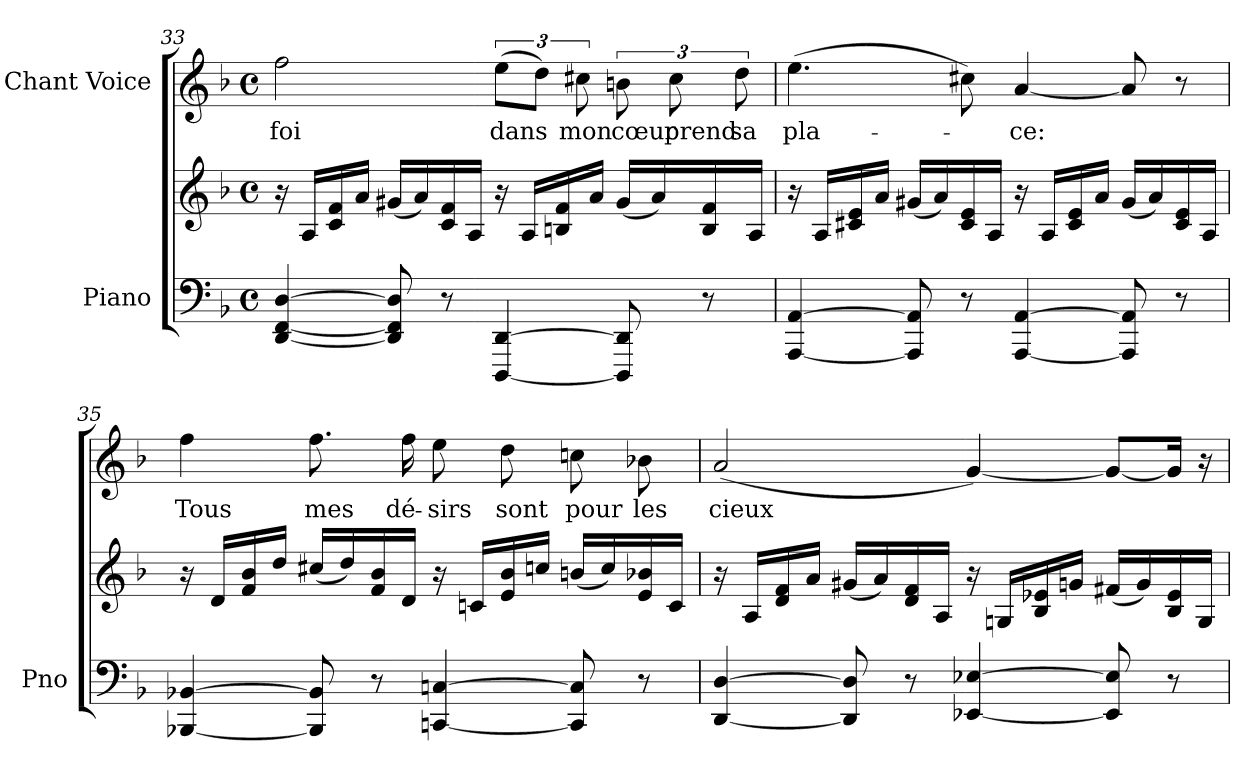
**kern	**kern	**kern	**text
*part2	*part2	*part1	*part1
*staff3	*staff2	*staff1	*staff1
*I"Piano	*	*I"Chant Voice	*
*I'Pno	*	*	*
!!LO:LB:g=z
*clefF4	*clefG2	*clefG2	*
*k[b-]	*k[b-]	*k[b-]	*
*M4/4	*M4/4	*M4/4	*
*met(c)	*met(c)	*met(c)	*
=33	=33	=33	=33
!	!	!	!LO:LY:b
[4DD/ [4FF/ [4D/	16r	2ff\	foi
.	16A/LL	.	.
.	16c/ 16f/	.	.
.	16a/JJ	.	.
8DD/] 8FF/] 8D/]	(<16g#X/LL	.	.
.	16a/)	.	.
8r	16c/ 16f/	.	.
.	16A/JJ	.	.
!	!	!	!LO:LY:b
[4DDD/ [4DD/	16r	(>12ee\L	dans
.	16A/LL	.	.
.	.	12dd\J)	.
.	16Bn/ 16f/	.	.
!	!	!	!LO:LY:b
.	.	12cc#X\	mon
.	16a/JJ	.	.
!	!	!	!LO:LY:b
8DDD/] 8DD/]	(<16g#/LL	12bn\	cœur
.	16a/)	.	.
!	!	!	!LO:LY:b
.	.	12cc#\	prend
8r	16B/ 16f/	.	.
!	!	!	!LO:LY:b
.	.	12dd\	sa
.	16A/JJ	.	.
=34	=34	=34	=34
!	!	!	!LO:LY:b
[4AAA/ [4AA/	16r	(>4.ee\	pla-
.	16A/LL	.	.
.	16c#X/ 16e/	.	.
.	16a/JJ	.	.
8AAA/] 8AA/]	(<16g#X/LL	.	.
.	16a/)	.	.
8r	16c#/ 16e/	8cc#X\)	.
.	16A/JJ	.	.
!	!	!	!LO:LY:b
[4AAA/ [4AA/	16r	[4a/	-ce:
.	16A/LL	.	.
.	16c#/ 16e/	.	.
.	16a/JJ	.	.
8AAA/] 8AA/]	(<16g#/LL	8a/]	.
.	16a/)	.	.
8r	16c#/ 16e/	8r	.
.	16A/JJ	.	.
!!LO:LB:g=z
=35	=35	=35	=35
!	!	!	!LO:LY:b
[4BBB-X/ [4BB-X/	16r	4ff\	Tous
.	16d/LL	.	.
.	16f/ 16b-/	.	.
.	16dd/JJ	.	.
!	!	!	!LO:LY:b
8BBB-/] 8BB-/]	(<16cc#X/LL	8.ff\	mes
.	16dd/)	.	.
8r	16f/ 16b-/	.	.
!	!	!	!LO:LY:b
.	16d/JJ	16ff\	dé-
!	!	!	!LO:LY:b
[4CCn/ [4Cn/	16r	8ee\	-sirs
.	16cn/LL	.	.
!	!	!	!LO:LY:b
.	16e/ 16b-/	8dd\	sont
.	16ccn/JJ	.	.
!	!	!	!LO:LY:b
8CC/] 8C/]	(<16bn/LL	8ccn\	pour
.	16cc/)	.	.
!	!	!	!LO:LY:b
8r	16e/ 16b-X/	8b-X\	les
.	16c/JJ	.	.
=36	=36	=36	=36
!	!	!	!LO:LY:b
[4DD/ [4D/	16r	(<2a/	cieux
.	16A/LL	.	.
.	16d/ 16f/	.	.
.	16a/JJ	.	.
8DD/] 8D/]	(<16g#X/LL	.	.
.	16a/)	.	.
8r	16d/ 16f/	.	.
.	16A/JJ	.	.
[4EE-X/ [4E-X/	16r	[4g/)	.
.	16Gn/LL	.	.
.	16B-/ 16e-X/	.	.
.	16gn/JJ	.	.
8EE-/] 8E-/]	(<16f#X/LL	8g/L_	.
.	16g/)	.	.
8r	16B-/ 16e-/	16g/Jk]	.
.	16G/JJ	16r	.
=	=	=	=
*-	*-	*-	*-
